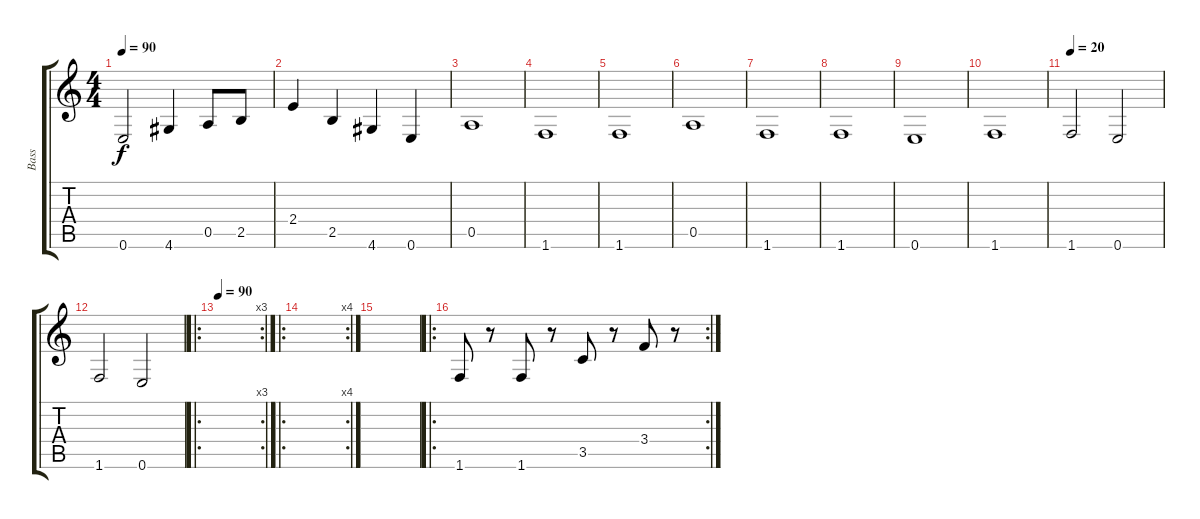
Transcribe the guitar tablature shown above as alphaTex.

\track ("Bass" "Bass") {instrument contrabass}
\staff {score tabs}
\tuning (E4 B3 G3 D3 A2 E2) {hide}
\ts (4 4)
\tempo 90
\clef g2
\ks c
0.6.2{dy f} 4.6.4 0.5.8 2.5.8 |
2.4.4 2.5.4 4.6.4 0.6.4 |
0.5.1 |
1.6.1 |
1.6.1 |
0.5.1 |
1.6.1 |
1.6.1 |
0.6.1 |
1.6.1 |
\tempo 20
1.6.2 0.6.2 |
1.6.2 0.6.2 |
\ro
\rc 3
\tempo 90
|
\ro
\rc 4
|
|
\ro
\rc 2
1.6.8 r.8 1.6.8 r.8 3.5.8 r.8 3.4.8 r.8
